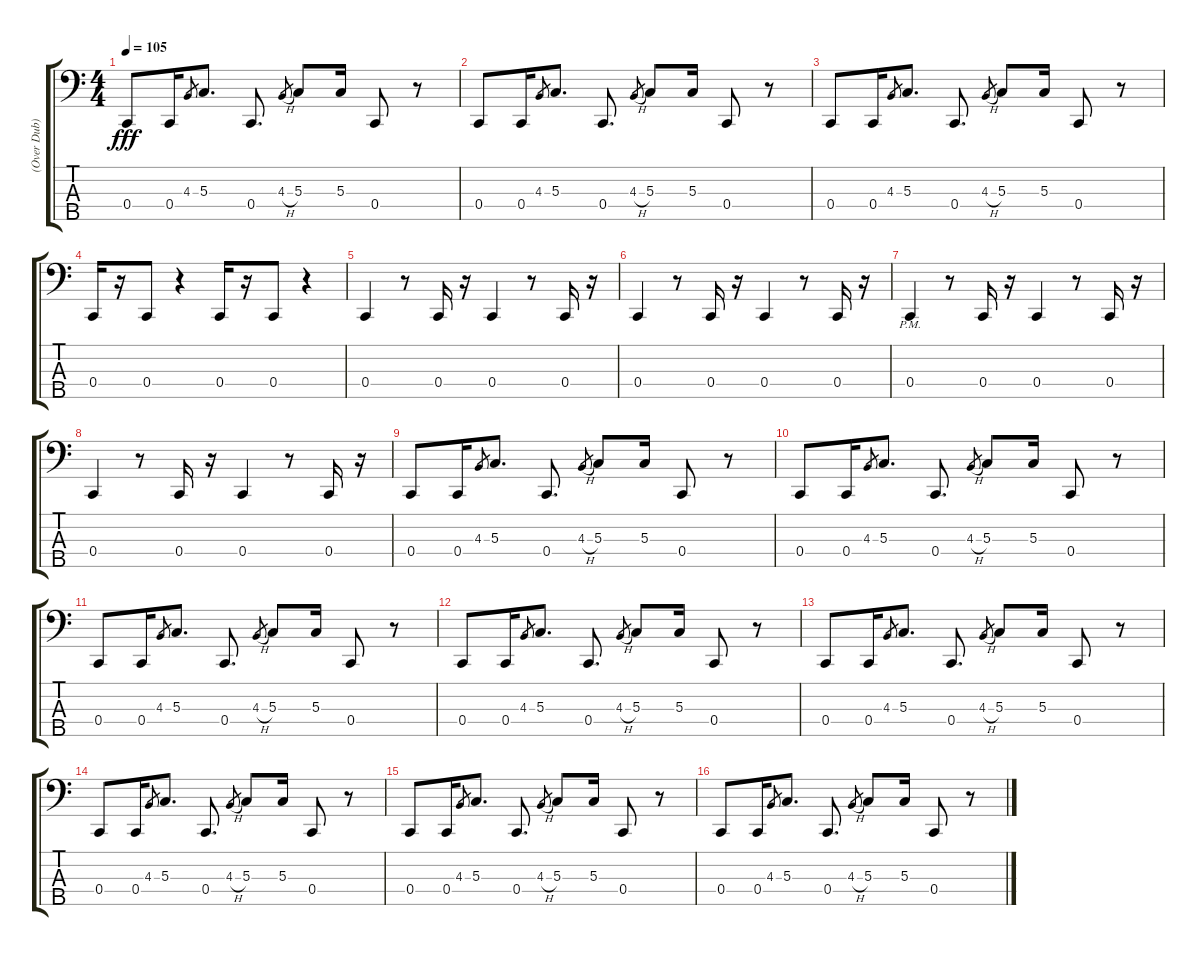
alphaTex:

\track ("(Over Dub)" "(Over Dub)") {instrument electricbassfinger}
\staff {score tabs}
\tuning (F2 C2 G1 C1 G0) {hide}
\ts (4 4)
\tempo 105
\clef f4
\ks c
0.4.8{dy fff} 0.4.16 4.3.8{gr} 5.3.8{d} 0.4.8{d} 4.3{h}.8{gr} 5.3.8 5.3.16 0.4.8 r.8 |
0.4.8 0.4.16 4.3.8{gr} 5.3.8{d} 0.4.8{d} 4.3{h}.8{gr} 5.3.8 5.3.16 0.4.8 r.8 |
0.4.8 0.4.16 4.3.8{gr} 5.3.8{d} 0.4.8{d} 4.3{h}.8{gr} 5.3.8 5.3.16 0.4.8 r.8 |
0.4.16 r.16 0.4.8 r.4 0.4.16 r.16 0.4.8 r.4 |
0.4.4 r.8 0.4.16 r.16 0.4.4 r.8 0.4.16 r.16 |
0.4.4 r.8 0.4.16 r.16 0.4.4 r.8 0.4.16 r.16 |
0.4{pm}.4 r.8 0.4.16 r.16 0.4.4 r.8 0.4.16 r.16 |
0.4.4 r.8 0.4.16 r.16 0.4.4 r.8 0.4.16 r.16 |
0.4.8 0.4.16 4.3.8{gr} 5.3.8{d} 0.4.8{d} 4.3{h}.8{gr} 5.3.8 5.3.16 0.4.8 r.8 |
0.4.8 0.4.16 4.3.8{gr} 5.3.8{d} 0.4.8{d} 4.3{h}.8{gr} 5.3.8 5.3.16 0.4.8 r.8 |
0.4.8 0.4.16 4.3.8{gr} 5.3.8{d} 0.4.8{d} 4.3{h}.8{gr} 5.3.8 5.3.16 0.4.8 r.8 |
0.4.8 0.4.16 4.3.8{gr} 5.3.8{d} 0.4.8{d} 4.3{h}.8{gr} 5.3.8 5.3.16 0.4.8 r.8 |
0.4.8 0.4.16 4.3.8{gr} 5.3.8{d} 0.4.8{d} 4.3{h}.8{gr} 5.3.8 5.3.16 0.4.8 r.8 |
0.4.8 0.4.16 4.3.8{gr} 5.3.8{d} 0.4.8{d} 4.3{h}.8{gr} 5.3.8 5.3.16 0.4.8 r.8 |
0.4.8 0.4.16 4.3.8{gr} 5.3.8{d} 0.4.8{d} 4.3{h}.8{gr} 5.3.8 5.3.16 0.4.8 r.8 |
0.4.8 0.4.16 4.3.8{gr} 5.3.8{d} 0.4.8{d} 4.3{h}.8{gr} 5.3.8 5.3.16 0.4.8 r.8
